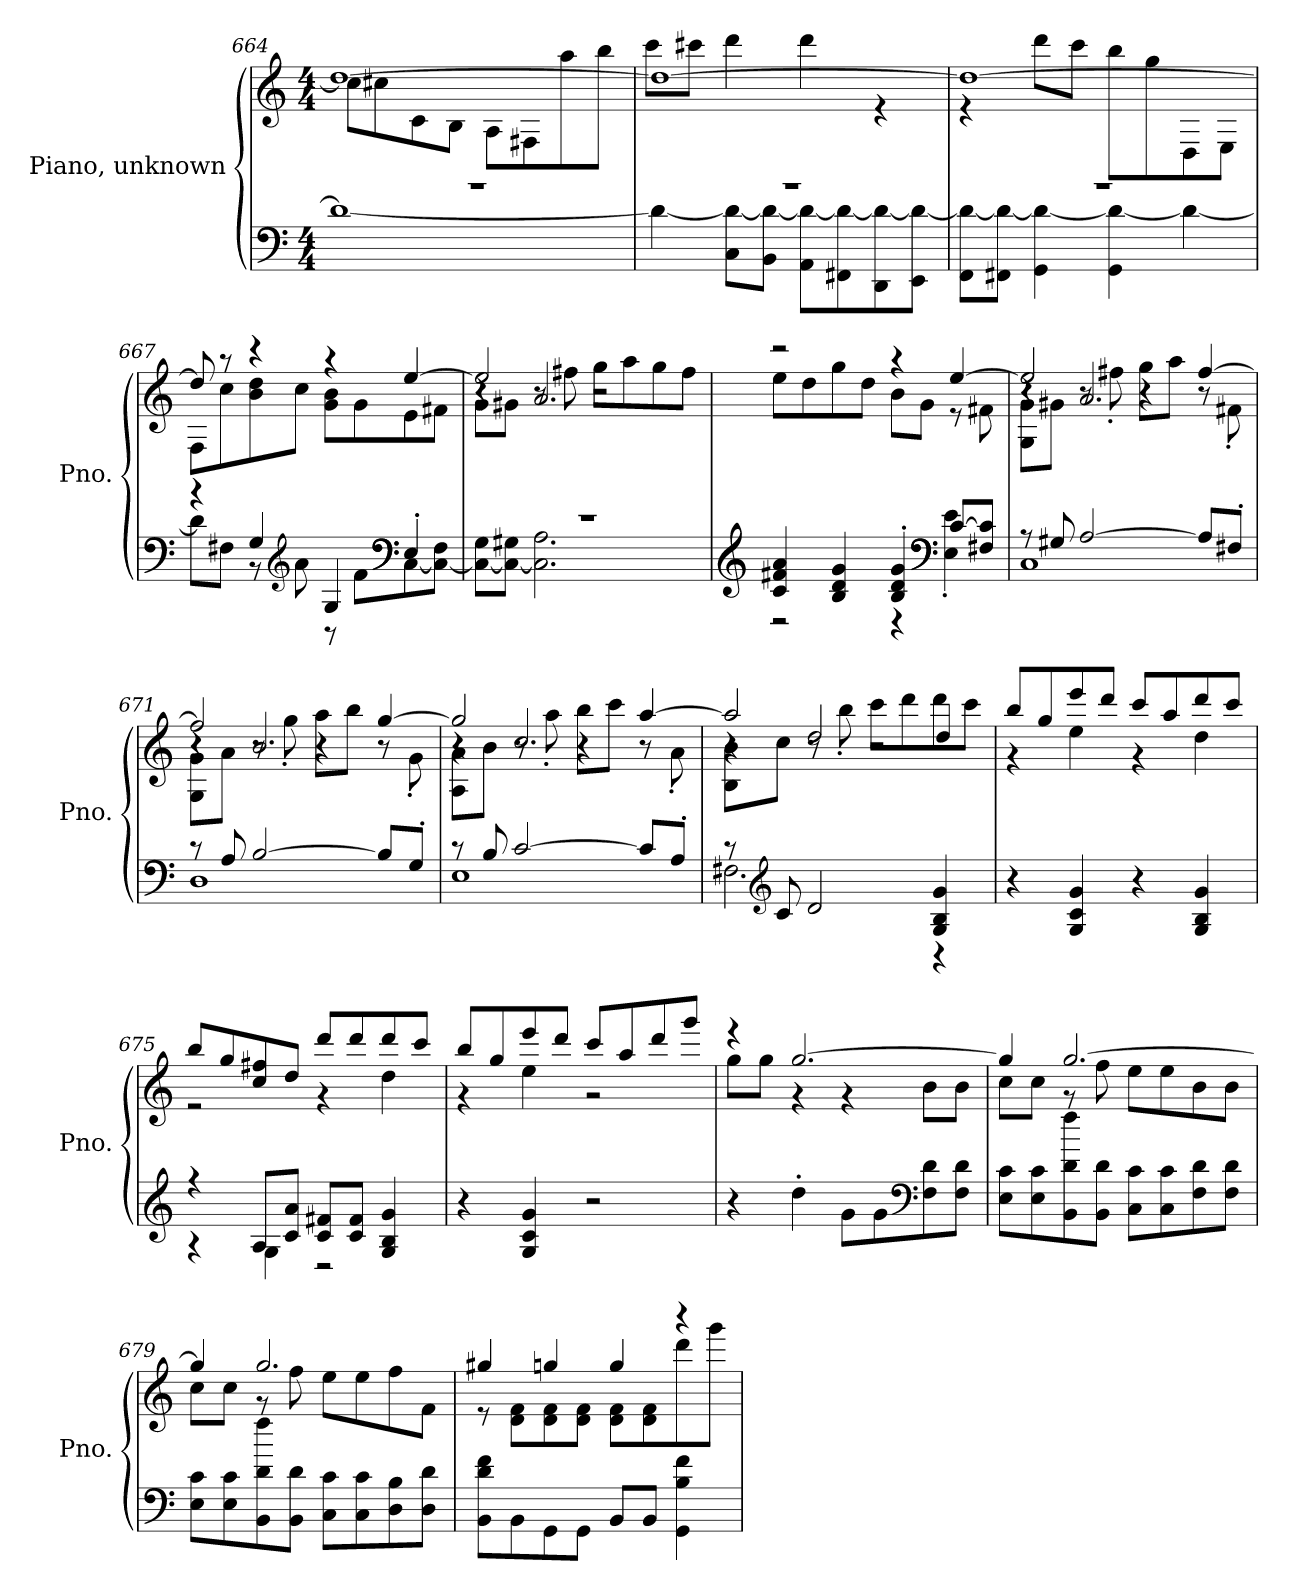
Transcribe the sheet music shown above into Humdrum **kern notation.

**kern	**kern
*part1	*part1
*staff2	*staff1
*I"Piano, unknown	*
*I'Pno.	*
*clefF4	*clefG2
*k[]	*k[]
*M4/4	*M4/4
=664	=664
*^	*^
1r	1d_	1dd_	8cc\L
.	.	.	8cc#X\
.	.	.	8c\
.	.	.	8B\J
.	.	.	8A\L
.	.	.	8F#X\
.	.	.	8aa\
.	.	.	8bb\J
=665	=665	=665	=665
1r	4d\_	1dd_	8ccc\L
.	.	.	8ccc#X\J
.	8C\ 8d\_L	.	4ddd\
.	8BB\ 8d\_J	.	.
.	8AA\ 8d\_L	.	4ddd\
.	8FF#X\ 8d\_	.	.
.	8DD\ 8d\_	.	4r
.	8EE\ 8d\_J	.	.
!!LO:LB:g=z	!!
=666	=666	=666	=666
1r	8FF\ 8d\_L	1dd_	4r
.	8FF#X\ 8d\_J	.	.
.	4GG\ 4d\_	.	8ddd\L
.	.	.	8ccc\J
.	4GG\ 4d\_	.	8bb\L
.	.	.	8gg\
.	4d\_	.	8D\
.	.	.	8E\J
=667	=667	=667	=667
4r	8d\L]	8dd/]	8F\L
.	8F#X\J	8r	8cc\
4G/	8r	4r	8b\ 8dd\
*clefG2	*	*	*
.	8a\	.	8cc\J
4G/	8r	4r	8g\ 8b\L
.	8f\L	.	8g\
*clefF4	*	*	*
4E'/	[8C\	[4ee/	8e\
.	8C\_ 8F#\J	.	8f#X\J
=668	=668	=668	=668
*	*	*	*^
1r	8C\_ 8G\L	2ee/]	8g\L	4r
.	8C\_ 8G#X\J	.	8g#X\J	.
.	2.C\] 2.A\	.	8r	2.a/
.	.	.	8ff#X\	.
.	.	2r	8gg\L	.
.	.	.	8aa\	.
.	.	.	8gg\	.
.	.	.	8ff#\J	.
*	*	*v	*v	*v
!!LO:LB:g=z
=669	=669	=669
*clefG2	*	*
*	*	*^
4c/ 4f#X/ 4a/	2r	2r	8ee\L
.	.	.	8dd\
4B/ 4d/ 4g/	.	.	8gg\
.	.	.	8dd\J
4B/' 4d/' 4g/'	4r	4r	8b\L
.	.	.	8g\J
*clefF4	*	*	*
[8c/L	4E\' 4e\'	[4ee/	8r
8F#X/ 8c/]J	.	.	8f#X\
=670	=670	=670	=670
*	*	*	*^
8r	1C	2ee/]	8G\ 8g\L	4r
8G#X/	.	.	8g#X\J	.
[2A/	.	.	8r	2.a/
.	.	.	8ff#X'\	.
.	.	4r	8gg\L	.
.	.	.	8aa\J	.
8A/L]	.	[4ff#/	8r	.
8F#X'/J	.	.	8f#X'\	.
=671	=671	=671	=671	=671
8r	1D	2ff#/]	8G\ 8g\L	4r
8A/	.	.	8a\J	.
[2B/	.	.	8r	2.b/
.	.	.	8gg'\	.
.	.	4r	8aa\L	.
.	.	.	8bb\J	.
8B/L]	.	[4gg/	8r	.
8G'/J	.	.	8g'\	.
=672	=672	=672	=672	=672
8r	1E	2gg/]	8A\ 8a\L	4r
8B/	.	.	8b\J	.
[2c/	.	.	8r	2.cc/
.	.	.	8aa'\	.
.	.	4r	8bb\L	.
.	.	.	8ccc\J	.
8c/L]	.	[4aa/	8r	.
8A'/J	.	.	8a'\	.
!!LO:LB:g=z	!!	!!
=673	=673	=673	=673	=673
8r	2.F#X\	2aa/]	8B\ 8b\L	4r
*clefG2	*	*	*	*
8c/	.	.	8cc\J	.
2d/	.	.	8r	2dd/
.	.	.	8bb'\	.
.	.	2r	8ccc\L	.
.	.	.	8ddd\	.
4G/ 4B/ 4g/	4r	.	8ddd\	4dd/
.	.	.	8ccc\J	.
*v	*v	*	*	*
*	*	*v	*v
=674	=674	=674
4r	8bb/L	4r
.	8gg/	.
4G/ 4c/ 4g/	8eee/	4ee\
.	8ddd/J	.
4r	8ccc/L	4r
.	8aa/	.
4G/ 4B/ 4g/	8ddd/	4dd\
.	8ccc/J	.
=675	=675	=675
*^	*	*
4r	4r	8bb/L	2r
.	.	8gg/	.
8A/L	4G\	8cc/ 8ff#X/	.
8c/ 8a/J	.	8dd/J	.
8c/ 8f#X/L	2r	8ddd/L	4r
8c/ 8f#/J	.	8ddd/	.
4G/ 4B/ 4g/	.	8ddd/	4dd\
.	.	8ccc/J	.
*v	*v	*	*
!!LO:PB:g=z	!!
=676	=676	=676
4r	8bb/L	4r
.	8gg/	.
4G/ 4c/ 4g/	8eee/	4ee\
.	8ddd/J	.
2r	8ccc/L	2r
.	8aa/	.
.	8ddd/	.
.	8ggg/J	.
=677	=677	=677
4r	4r	8gg\L
.	.	8gg\J
4dd'\	[2.gg/	4r
8g\L	.	4r
8g\	.	.
*clefF4	*	*
8F\ 8d\	.	8b\L
8F\ 8d\J	.	8b\J
=678	=678	=678
8E\ 8c\L	4gg/]	8cc\L
8E\ 8c\	.	8cc\J
8BB\ 8d\ 8ff\	[2.gg/	8r
8BB\ 8d\J	.	8ff\
8C\ 8c\L	.	8ee\L
8C\ 8c\	.	8ee\
8F\ 8d\	.	8b\
8F\ 8d\J	.	8b\J
=679	=679	=679
8E\ 8c\L	4gg/]	8cc\L
8E\ 8c\	.	8cc\J
8BB\ 8d\ 8ff\	2.gg/	8r
8BB\ 8d\J	.	8ff\
8C\ 8c\L	.	8ee\L
8C\ 8c\	.	8ee\
8D\ 8B\	.	8ff\
8D\ 8d\J	.	8f\J
!!LO:LB:g=z	!!
=680	=680	=680
8BB\ 8d\ 8f\L	4gg#X/	8r
8BB\	.	8d\ 8f\L
8GG\	4ggn/	8d\ 8f\
8GG\J	.	8d\ 8f\J
8BB/L	4gg/	8d\ 8f\L
8BB/J	.	8d\ 8f\
4GG\ 4B\ 4f\	4r	8ddd\
.	.	8ggg\J
*	*v	*v
=	=
*-	*-
